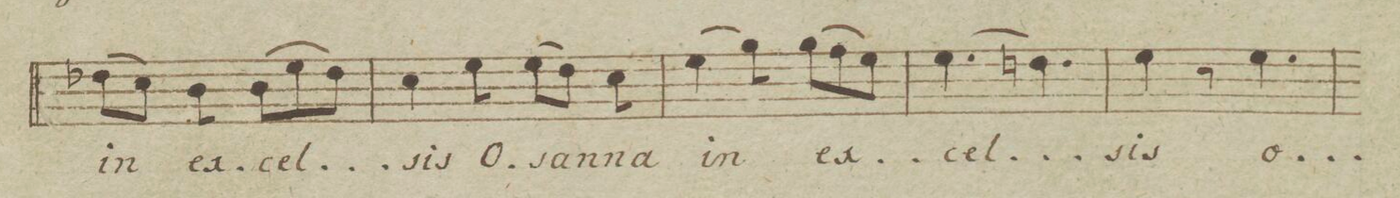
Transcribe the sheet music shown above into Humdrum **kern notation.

**kern	**text	**dynam
*I"Alto.	*	*
*clefC3	*	*
*k[b-e-]	*	*
*met(c)	*	*
*M6/8	*	*
(8e-X\L	in	.
8d\J)	.	.
8c\	ex-	.
(8c\L	-cel-	.
8f\	.	.
8e-\J)	.	.
=42	=42	=42
4d\	-sis	.
8f\	O-	.
(8f\L	-san-	.
8e-\J)	.	.
8d\	-na	.
=43	=43	=43
(4f\	in	.
8a\)	.	.
(8a\L	ex-	.
8g\	.	.
8f\J)	.	.
=44	=44	=44
(4.f\	-cel-	.
4.en\)	.	.
=45	=45	=45
4f\	-sis	.
8r	.	.
4.f\	o-	.
=46	=46	=46
*-	*-	*-
